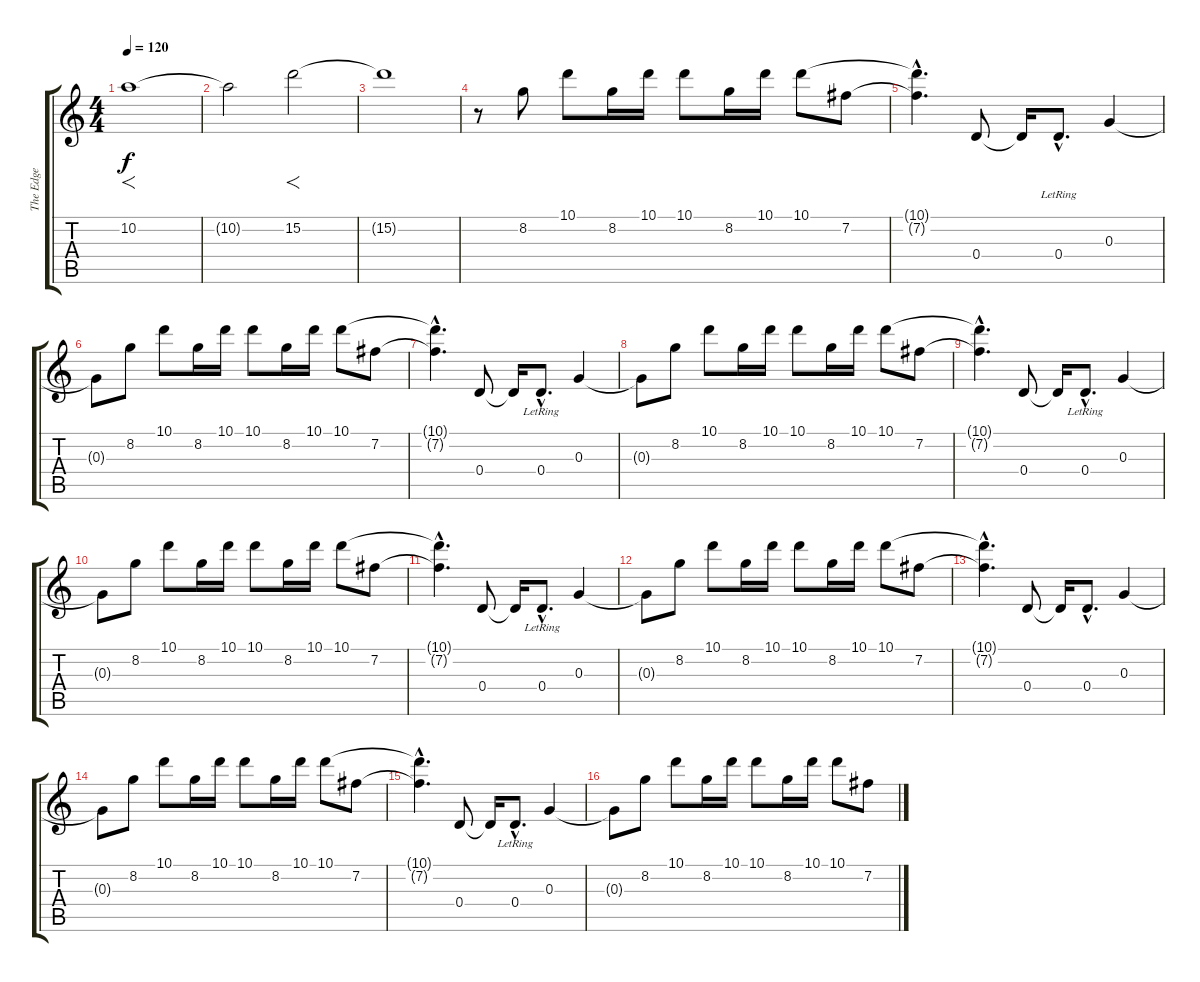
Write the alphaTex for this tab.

\track ("The Edge" "The Edge") {instrument overdrivenguitar}
\staff {score tabs}
\tuning (E4 B3 G3 D3 A2 E2) {hide}
\ts (4 4)
\tempo 120
\clef g2
\ks c
10.2.1{f dy f} |
10.2{t}.2 15.2.2{f} |
15.2{t}.1 |
r.8 8.2.8 10.1.8 8.2.16 10.1.16 10.1.8 8.2.16 10.1.16 10.1.8 7.2.8 |
(10.1{hac t} 7.2{hac t}).4{d} 0.4.8 0.4{t}.16 0.4{hac lr}.8{d} 0.3.4 |
0.3{t}.8 8.2.8 10.1.8 8.2.16 10.1.16 10.1.8 8.2.16 10.1.16 10.1.8 7.2.8 |
(10.1{hac t} 7.2{hac t}).4{d} 0.4.8 0.4{t}.16 0.4{hac lr}.8{d} 0.3.4 |
0.3{t}.8 8.2.8 10.1.8 8.2.16 10.1.16 10.1.8 8.2.16 10.1.16 10.1.8 7.2.8 |
(10.1{hac t} 7.2{hac t}).4{d} 0.4.8 0.4{t}.16 0.4{hac lr}.8{d} 0.3.4 |
0.3{t}.8 8.2.8 10.1.8 8.2.16 10.1.16 10.1.8 8.2.16 10.1.16 10.1.8 7.2.8 |
(10.1{hac t} 7.2{hac t}).4{d} 0.4.8 0.4{t}.16 0.4{hac lr}.8{d} 0.3.4 |
0.3{t}.8 8.2.8 10.1.8 8.2.16 10.1.16 10.1.8 8.2.16 10.1.16 10.1.8 7.2.8 |
(10.1{hac t} 7.2{hac t}).4{d} 0.4.8 0.4{t}.16 0.4{hac}.8{d} 0.3.4 |
0.3{t}.8 8.2.8 10.1.8 8.2.16 10.1.16 10.1.8 8.2.16 10.1.16 10.1.8 7.2.8 |
(10.1{hac t} 7.2{hac t}).4{d} 0.4.8 0.4{t}.16 0.4{hac lr}.8{d} 0.3.4 |
0.3{t}.8 8.2.8 10.1.8 8.2.16 10.1.16 10.1.8 8.2.16 10.1.16 10.1.8 7.2.8
